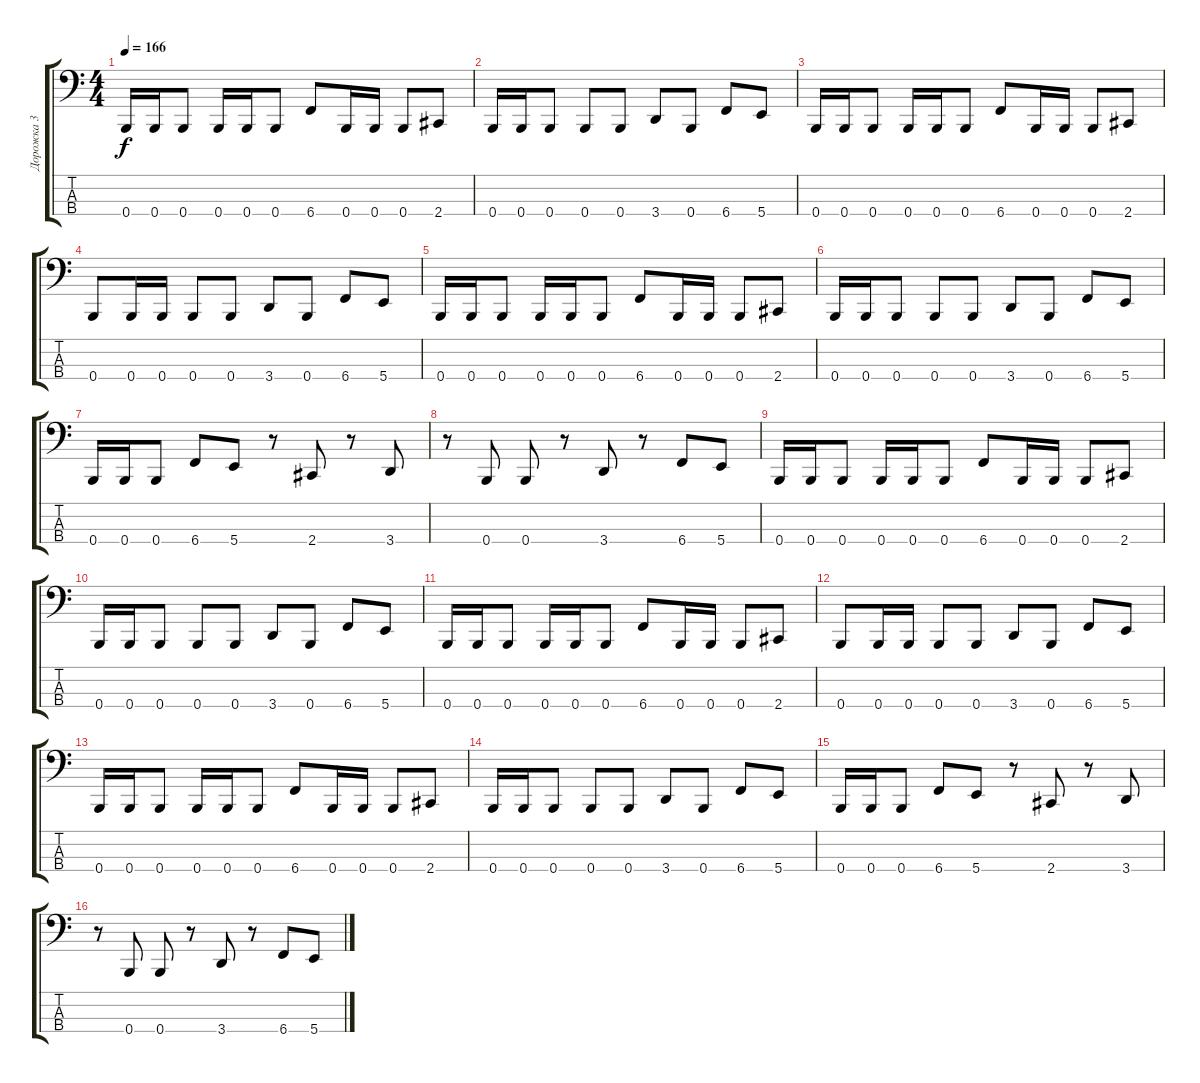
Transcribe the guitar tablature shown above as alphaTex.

\track ("Дорожка 3" "Дорожка 3") {instrument slapbass2}
\staff {score tabs}
\tuning (E2 B1 Gb1 B0) {hide}
\ts (4 4)
\tempo 166
\clef f4
\ks c
0.4.16{dy f} 0.4.16 0.4.8 0.4.16 0.4.16 0.4.8 6.4.8 0.4.16 0.4.16 0.4.8 2.4.8 |
0.4.16 0.4.16 0.4.8 0.4.8 0.4.8 3.4.8 0.4.8 6.4.8 5.4.8 |
0.4.16 0.4.16 0.4.8 0.4.16 0.4.16 0.4.8 6.4.8 0.4.16 0.4.16 0.4.8 2.4.8 |
0.4.8 0.4.16 0.4.16 0.4.8 0.4.8 3.4.8 0.4.8 6.4.8 5.4.8 |
0.4.16 0.4.16 0.4.8 0.4.16 0.4.16 0.4.8 6.4.8 0.4.16 0.4.16 0.4.8 2.4.8 |
0.4.16 0.4.16 0.4.8 0.4.8 0.4.8 3.4.8 0.4.8 6.4.8 5.4.8 |
0.4.16 0.4.16 0.4.8 6.4.8 5.4.8 r.8 2.4.8 r.8 3.4.8 |
r.8 0.4.8 0.4.8 r.8 3.4.8 r.8 6.4.8 5.4.8 |
0.4.16 0.4.16 0.4.8 0.4.16 0.4.16 0.4.8 6.4.8 0.4.16 0.4.16 0.4.8 2.4.8 |
0.4.16 0.4.16 0.4.8 0.4.8 0.4.8 3.4.8 0.4.8 6.4.8 5.4.8 |
0.4.16 0.4.16 0.4.8 0.4.16 0.4.16 0.4.8 6.4.8 0.4.16 0.4.16 0.4.8 2.4.8 |
0.4.8 0.4.16 0.4.16 0.4.8 0.4.8 3.4.8 0.4.8 6.4.8 5.4.8 |
0.4.16 0.4.16 0.4.8 0.4.16 0.4.16 0.4.8 6.4.8 0.4.16 0.4.16 0.4.8 2.4.8 |
0.4.16 0.4.16 0.4.8 0.4.8 0.4.8 3.4.8 0.4.8 6.4.8 5.4.8 |
0.4.16 0.4.16 0.4.8 6.4.8 5.4.8 r.8 2.4.8 r.8 3.4.8 |
r.8 0.4.8 0.4.8 r.8 3.4.8 r.8 6.4.8 5.4.8
